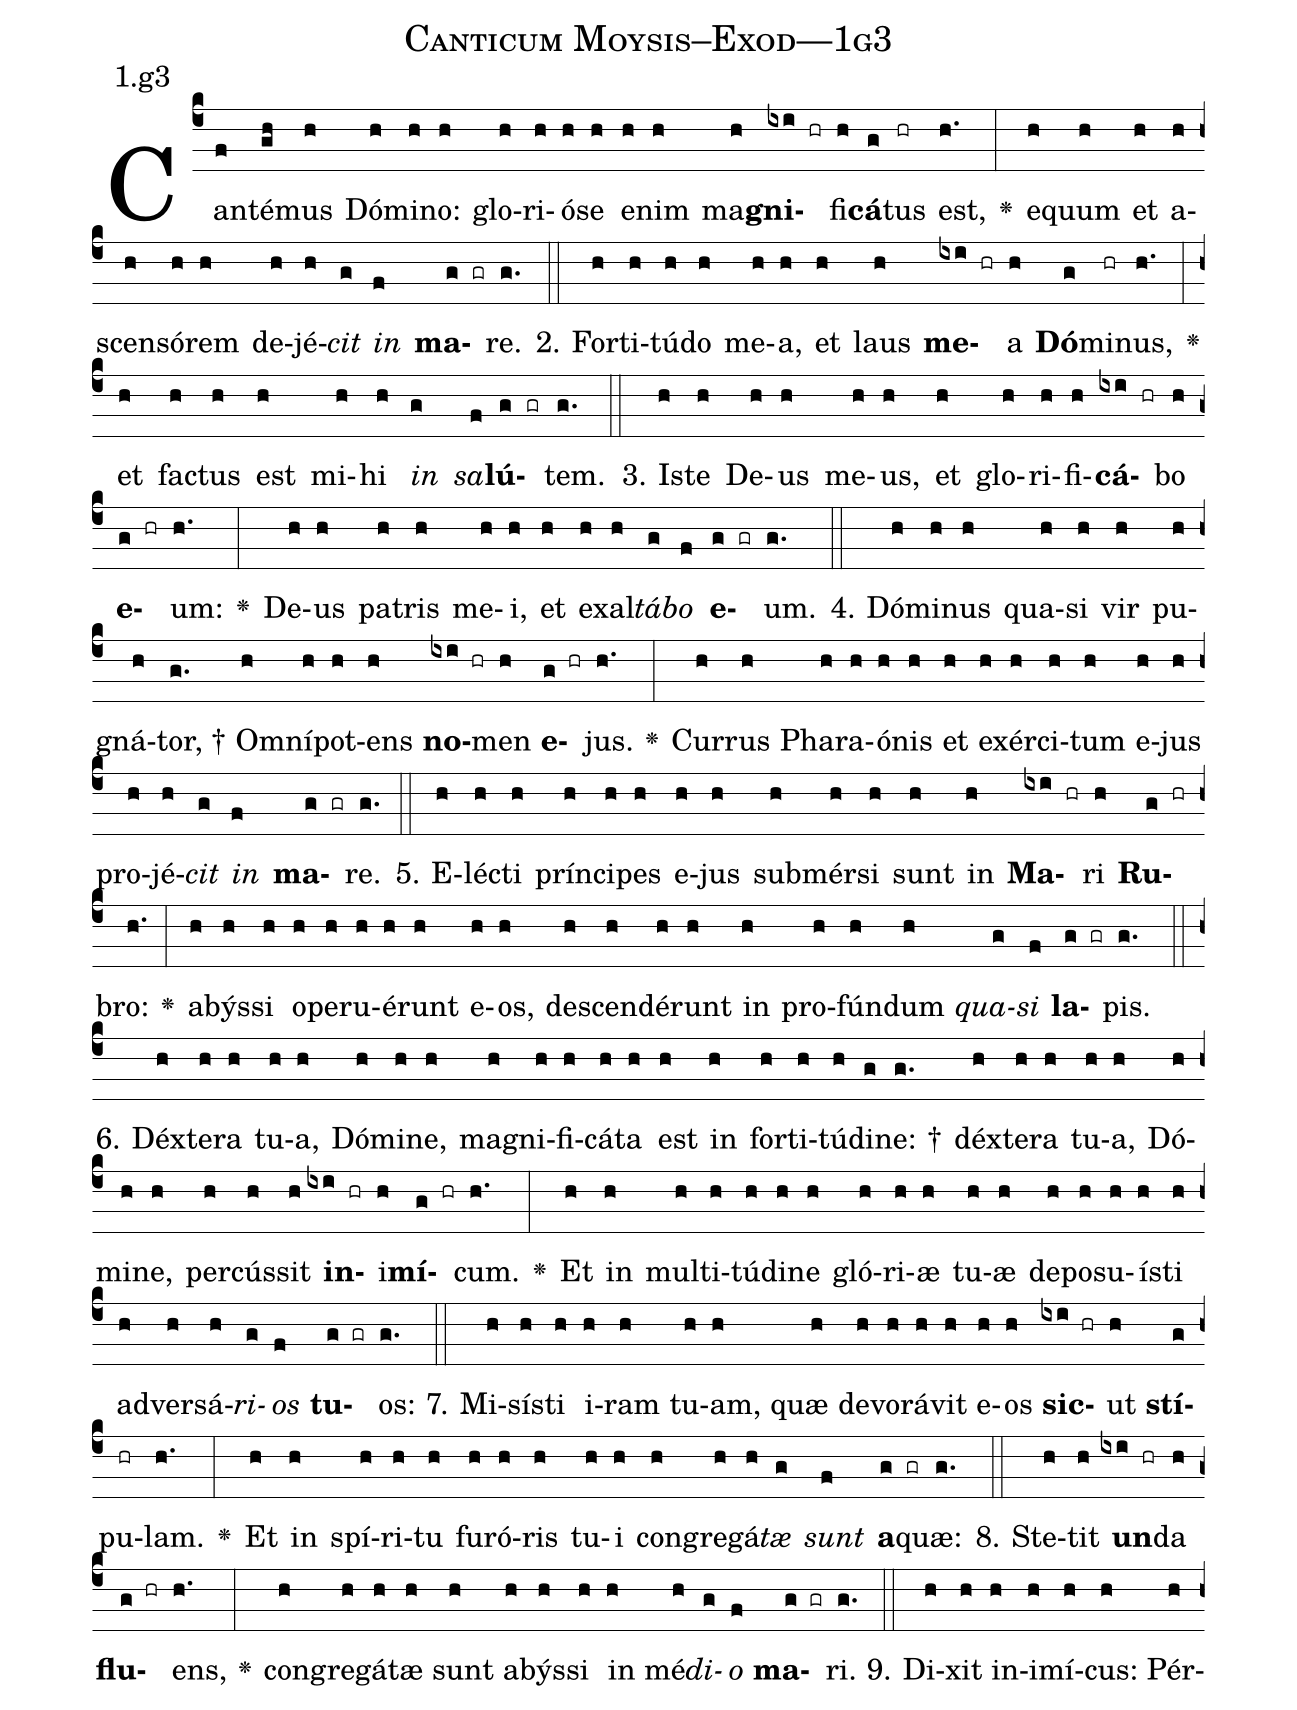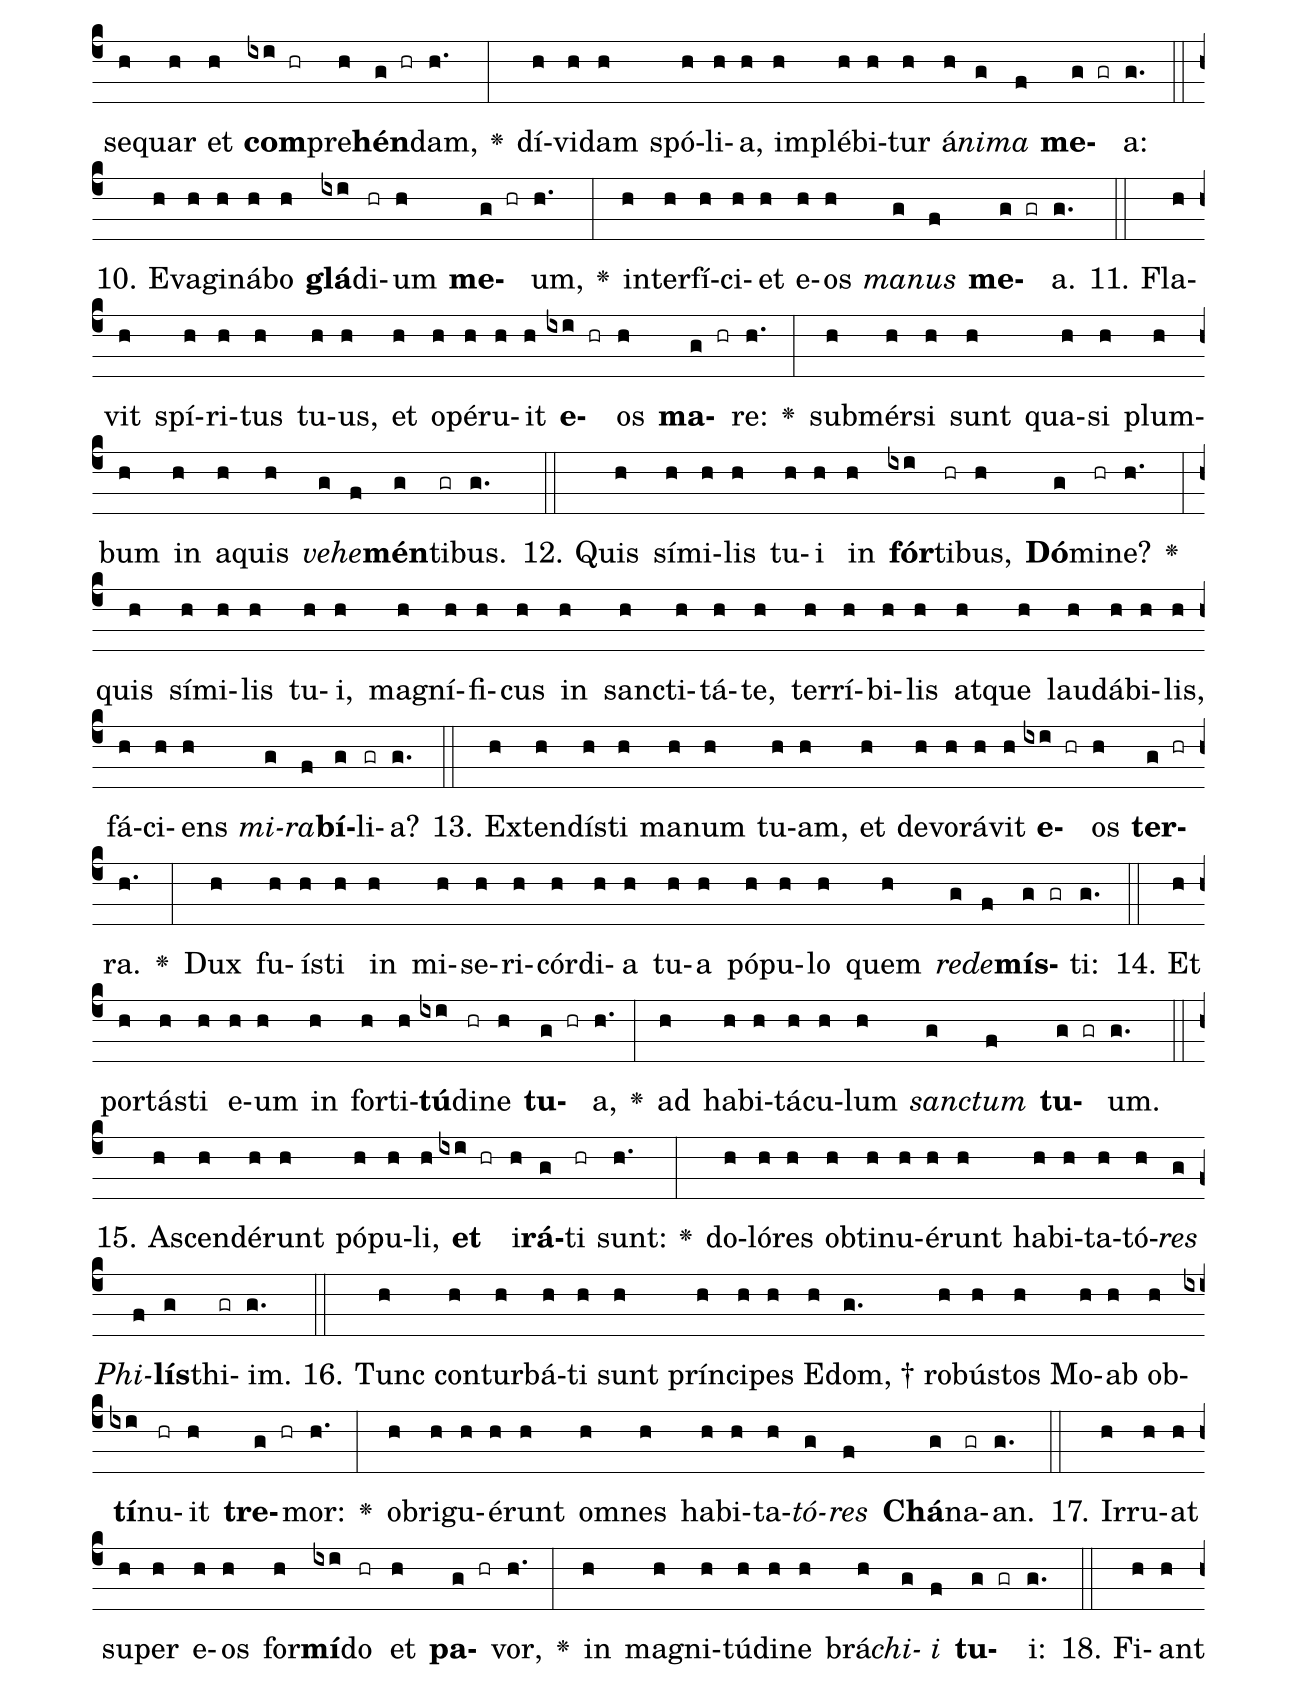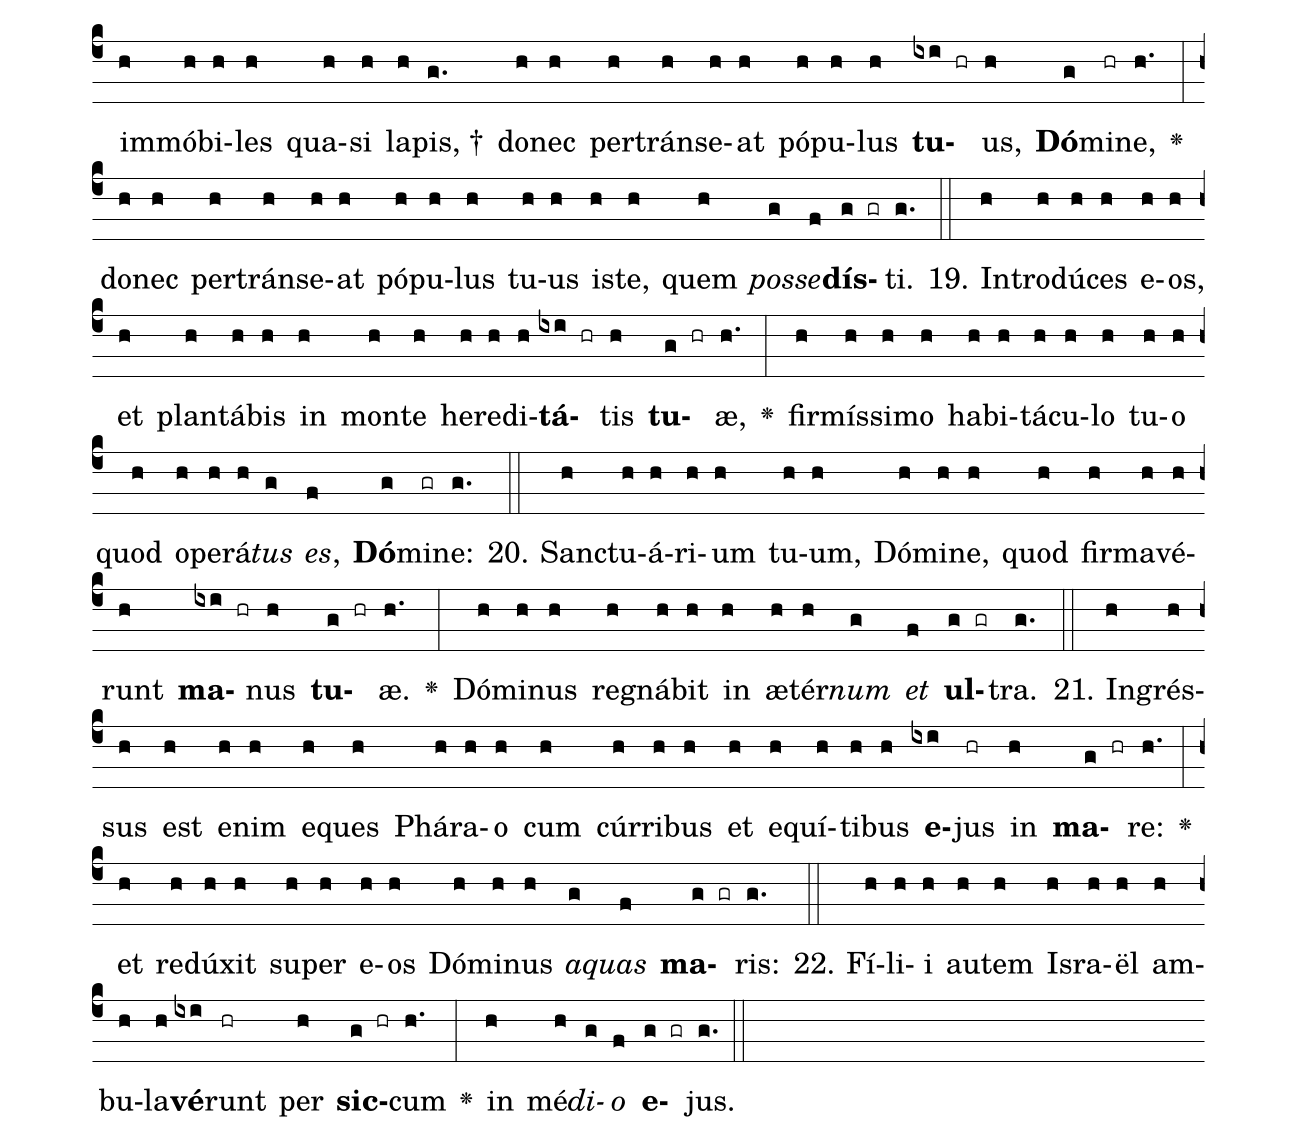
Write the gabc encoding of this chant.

name: Canticum Moysis--Exod---1g3;
annotation: 1.g3;
%%
(c4)Can(f)té(gh)mus(h) Dó(h)mi(h)no:(h) glo(h)ri(h)ó(h)se(h) e(h)nim(h) ma(h)<b>gni</b>(ixi hr)fi(h)<b>cá</b>(g)tus(hr) est,(h.) <v>\greheightstar</v>(:) e(h)quum(h) et(h) a(h)scen(h)só(h)rem(h) de(h)jé(h)<i>cit</i>(g) <i>in</i>(f) <b>ma</b>(g gr)re.(g.) (::)
2. For(h)ti(h)tú(h)do(h) me(h)a,(h) et(h) laus(h) <b>me</b>(ixi hr)a(h) <b>Dó</b>(g)mi(hr)nus,(h.) <v>\greheightstar</v>(:) et(h) fac(h)tus(h) est(h) mi(h)hi(h) <i>in</i>(g) <i>sa</i>(f)<b>lú</b>(g gr)tem.(g.) (::)
3. Is(h)te(h) De(h)us(h) me(h)us,(h) et(h) glo(h)ri(h)fi(h)<b>cá</b>(ixi hr)bo(h) <b>e</b>(g hr)um:(h.) <v>\greheightstar</v>(:) De(h)us(h) pa(h)tris(h) me(h)i,(h) et(h) ex(h)al(h)<i>tá</i>(g)<i>bo</i>(f) <b>e</b>(g gr)um.(g.) (::)
4. Dó(h)mi(h)nus(h) qua(h)si(h) vir(h) pu(h)gná(h)tor, †(g.) Om(h)ní(h)pot(h)ens(h) <b>no</b>(ixi hr)men(h) <b>e</b>(g hr)jus.(h.) <v>\greheightstar</v>(:) Cur(h)rus(h) Pha(h)ra(h)ó(h)nis(h) et(h) ex(h)ér(h)ci(h)tum(h) e(h)jus(h) pro(h)jé(h)<i>cit</i>(g) <i>in</i>(f) <b>ma</b>(g gr)re.(g.) (::)
5. E(h)léc(h)ti(h) prín(h)ci(h)pes(h) e(h)jus(h) sub(h)mér(h)si(h) sunt(h) in(h) <b>Ma</b>(ixi hr)ri(h) <b>Ru</b>(g hr)bro:(h.) <v>\greheightstar</v>(:) a(h)býs(h)si(h) o(h)pe(h)ru(h)é(h)runt(h) e(h)os,(h) de(h)scen(h)dé(h)runt(h) in(h) pro(h)fún(h)dum(h) <i>qua</i>(g)<i>si</i>(f) <b>la</b>(g gr)pis.(g.) (::)
6. Déx(h)te(h)ra(h) tu(h)a,(h) Dó(h)mi(h)ne,(h) ma(h)gni(h)fi(h)cá(h)ta(h) est(h) in(h) for(h)ti(h)tú(h)di(g)ne: †(g.) déx(h)te(h)ra(h) tu(h)a,(h) Dó(h)mi(h)ne,(h) per(h)cús(h)sit(h) <b>in</b>(ixi hr)i(h)<b>mí</b>(g hr)cum.(h.) <v>\greheightstar</v>(:) Et(h) in(h) mul(h)ti(h)tú(h)di(h)ne(h) gló(h)ri(h)æ(h) tu(h)æ(h) de(h)po(h)su(h)ís(h)ti(h) ad(h)ver(h)sá(h)<i>ri</i>(g)<i>os</i>(f) <b>tu</b>(g gr)os:(g.) (::)
7. Mi(h)sís(h)ti(h) i(h)ram(h) tu(h)am,(h) quæ(h) de(h)vo(h)rá(h)vit(h) e(h)os(h) <b>sic</b>(ixi hr)ut(h) <b>stí</b>(g)pu(hr)lam.(h.) <v>\greheightstar</v>(:) Et(h) in(h) spí(h)ri(h)tu(h) fu(h)ró(h)ris(h) tu(h)i(h) con(h)gre(h)gá(h)<i>tæ</i>(g) <i>sunt</i>(f) <b>a</b>(g gr)quæ:(g.) (::)
8. Ste(h)tit(h) <b>un</b>(ixi hr)da(h) <b>flu</b>(g hr)ens,(h.) <v>\greheightstar</v>(:) con(h)gre(h)gá(h)tæ(h) sunt(h) a(h)býs(h)si(h) in(h) mé(h)<i>di</i>(g)<i>o</i>(f) <b>ma</b>(g gr)ri.(g.) (::)
9. Di(h)xit(h) in(h)i(h)mí(h)cus:(h) Pér(h)se(h)quar(h) et(h) <b>com</b>(ixi hr)pre(h)<b>hén</b>(g hr)dam,(h.) <v>\greheightstar</v>(:) dí(h)vi(h)dam(h) spó(h)li(h)a,(h) im(h)plé(h)bi(h)tur(h) á(h)<i>ni</i>(g)<i>ma</i>(f) <b>me</b>(g gr)a:(g.) (::)
10. E(h)va(h)gi(h)ná(h)bo(h) <b>glá</b>(ixi)di(hr)um(h) <b>me</b>(g hr)um,(h.) <v>\greheightstar</v>(:) in(h)ter(h)fí(h)ci(h)et(h) e(h)os(h) <i>ma</i>(g)<i>nus</i>(f) <b>me</b>(g gr)a.(g.) (::)
11. Fla(h)vit(h) spí(h)ri(h)tus(h) tu(h)us,(h) et(h) o(h)pé(h)ru(h)it(h) <b>e</b>(ixi hr)os(h) <b>ma</b>(g hr)re:(h.) <v>\greheightstar</v>(:) sub(h)mér(h)si(h) sunt(h) qua(h)si(h) plum(h)bum(h) in(h) a(h)quis(h) <i>ve</i>(g)<i>he</i>(f)<b>mén</b>(g)ti(gr)bus.(g.) (::)
12. Quis(h) sí(h)mi(h)lis(h) tu(h)i(h) in(h) <b>fór</b>(ixi)ti(hr)bus,(h) <b>Dó</b>(g)mi(hr)ne?(h.) <v>\greheightstar</v>(:) quis(h) sí(h)mi(h)lis(h) tu(h)i,(h) ma(h)gní(h)fi(h)cus(h) in(h) sanc(h)ti(h)tá(h)te,(h) ter(h)rí(h)bi(h)lis(h) at(h)que(h) lau(h)dá(h)bi(h)lis,(h) fá(h)ci(h)ens(h) <i>mi</i>(g)<i>ra</i>(f)<b>bí</b>(g)li(gr)a?(g.) (::)
13. Ex(h)ten(h)dís(h)ti(h) ma(h)num(h) tu(h)am,(h) et(h) de(h)vo(h)rá(h)vit(h) <b>e</b>(ixi hr)os(h) <b>ter</b>(g hr)ra.(h.) <v>\greheightstar</v>(:) Dux(h) fu(h)ís(h)ti(h) in(h) mi(h)se(h)ri(h)cór(h)di(h)a(h) tu(h)a(h) pó(h)pu(h)lo(h) quem(h) <i>red</i>(g)<i>e</i>(f)<b>mís</b>(g gr)ti:(g.) (::)
14. Et(h) por(h)tás(h)ti(h) e(h)um(h) in(h) for(h)ti(h)<b>tú</b>(ixi)di(hr)ne(h) <b>tu</b>(g hr)a,(h.) <v>\greheightstar</v>(:) ad(h) ha(h)bi(h)tá(h)cu(h)lum(h) <i>sanc</i>(g)<i>tum</i>(f) <b>tu</b>(g gr)um.(g.) (::)
15. A(h)scen(h)dé(h)runt(h) pó(h)pu(h)li,(h) <b>et</b>(ixi hr) i(h)<b>rá</b>(g)ti(hr) sunt:(h.) <v>\greheightstar</v>(:) do(h)ló(h)res(h) ob(h)ti(h)nu(h)é(h)runt(h) ha(h)bi(h)ta(h)tó(h)<i>res</i>(g) <i>Phi</i>(f)<b>lís</b>(g)thi(gr)im.(g.) (::)
16. Tunc(h) con(h)tur(h)bá(h)ti(h) sunt(h) prín(h)ci(h)pes(h) E(h)dom, †(g.) ro(h)bús(h)tos(h) Mo(h)ab(h) ob(h)<b>tí</b>(ixi)nu(hr)it(h) <b>tre</b>(g hr)mor:(h.) <v>\greheightstar</v>(:) ob(h)ri(h)gu(h)é(h)runt(h) om(h)nes(h) ha(h)bi(h)ta(h)<i>tó</i>(g)<i>res</i>(f) <b>Chá</b>(g)na(gr)an.(g.) (::)
17. Ir(h)ru(h)at(h) su(h)per(h) e(h)os(h) for(h)<b>mí</b>(ixi)do(hr) et(h) <b>pa</b>(g hr)vor,(h.) <v>\greheightstar</v>(:) in(h) ma(h)gni(h)tú(h)di(h)ne(h) brá(h)<i>chi</i>(g)<i>i</i>(f) <b>tu</b>(g gr)i:(g.) (::)
18. Fi(h)ant(h) im(h)mó(h)bi(h)les(h) qua(h)si(h) la(h)pis, †(g.) do(h)nec(h) per(h)tráns(h)e(h)at(h) pó(h)pu(h)lus(h) <b>tu</b>(ixi hr)us,(h) <b>Dó</b>(g)mi(hr)ne,(h.) <v>\greheightstar</v>(:) do(h)nec(h) per(h)tráns(h)e(h)at(h) pó(h)pu(h)lus(h) tu(h)us(h) is(h)te,(h) quem(h) <i>pos</i>(g)<i>se</i>(f)<b>dís</b>(g gr)ti.(g.) (::)
19. In(h)tro(h)dú(h)ces(h) e(h)os,(h) et(h) plan(h)tá(h)bis(h) in(h) mon(h)te(h) he(h)re(h)di(h)<b>tá</b>(ixi hr)tis(h) <b>tu</b>(g hr)æ,(h.) <v>\greheightstar</v>(:) fir(h)mís(h)si(h)mo(h) ha(h)bi(h)tá(h)cu(h)lo(h) tu(h)o(h) quod(h) o(h)pe(h)rá(h)<i>tus</i>(g) <i>es</i>,(f) <b>Dó</b>(g)mi(gr)ne:(g.) (::)
20. Sanc(h)tu(h)á(h)ri(h)um(h) tu(h)um,(h) Dó(h)mi(h)ne,(h) quod(h) fir(h)ma(h)vé(h)runt(h) <b>ma</b>(ixi hr)nus(h) <b>tu</b>(g hr)æ.(h.) <v>\greheightstar</v>(:) Dó(h)mi(h)nus(h) re(h)gná(h)bit(h) in(h) æ(h)tér(h)<i>num</i>(g) <i>et</i>(f) <b>ul</b>(g gr)tra.(g.) (::)
21. In(h)grés(h)sus(h) est(h) e(h)nim(h) e(h)ques(h) Phá(h)ra(h)o(h) cum(h) cúr(h)ri(h)bus(h) et(h) e(h)quí(h)ti(h)bus(h) <b>e</b>(ixi)jus(hr) in(h) <b>ma</b>(g hr)re:(h.) <v>\greheightstar</v>(:) et(h) re(h)dú(h)xit(h) su(h)per(h) e(h)os(h) Dó(h)mi(h)nus(h) <i>a</i>(g)<i>quas</i>(f) <b>ma</b>(g gr)ris:(g.) (::)
22. Fí(h)li(h)i(h) au(h)tem(h) Is(h)ra(h)ël(h) am(h)bu(h)la(h)<b>vé</b>(ixi)runt(hr) per(h) <b>sic</b>(g hr)cum(h.) <v>\greheightstar</v>(:) in(h) mé(h)<i>di</i>(g)<i>o</i>(f) <b>e</b>(g gr)jus.(g.) (::)
